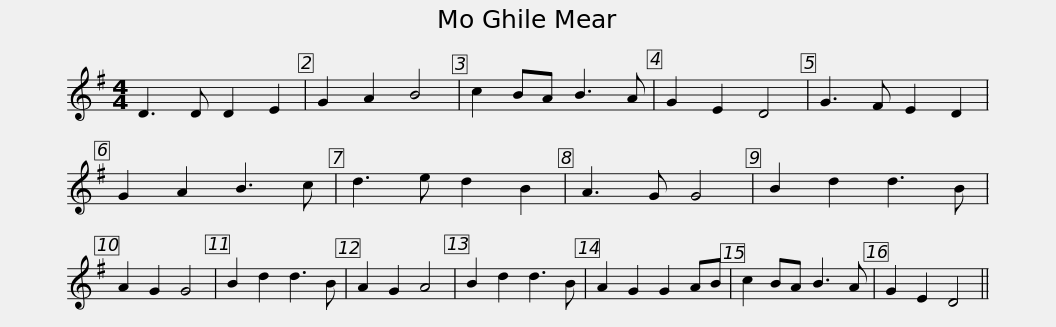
X:1
L:1/8
M:4/4
I:linebreak $
K:G
V:1 treble
V:1
 D3 D D2 E2 | G2 A2 B4 | c2 BA B3 A | G2 E2 D4 | G3 F E2 D2 | %5
 G2 A2 B3 c | d3 e d2 B2 | A3 G G4 | B2 d2 d3 B |$ A2 G2 G4 | %10
 B2 d2 d3 B | A2 G2 A4 | B2 d2 d3 B | A2 G2 G2 AB | c2 BA B3 A | %15
 G2 E2 D4 || %16
